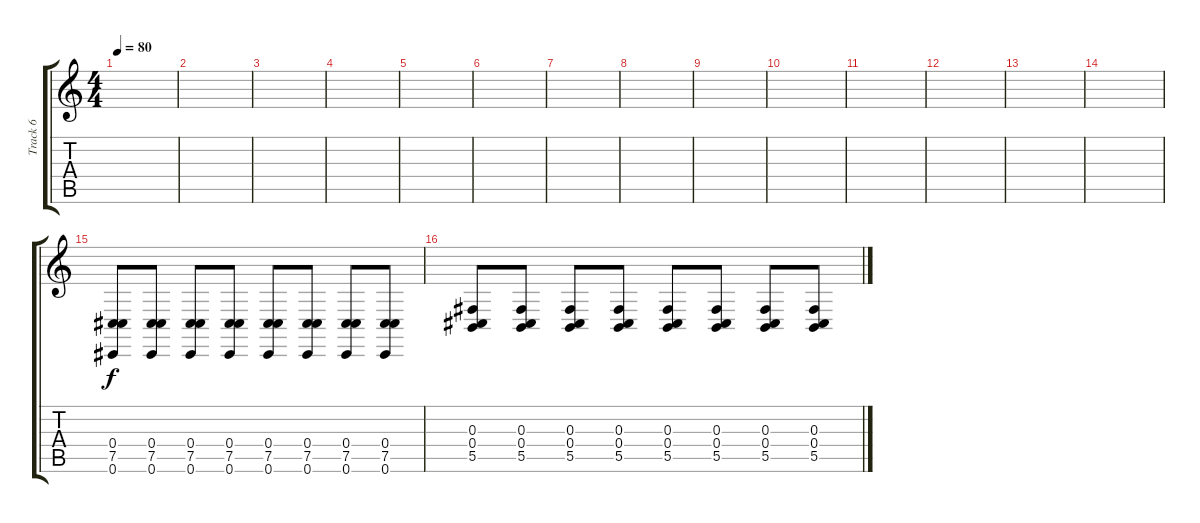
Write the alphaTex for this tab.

\track ("Track 6" "Track 6") {instrument acousticgrandpiano}
\staff {score tabs}
\tuning (Db4 Bb3 Gb3 Db3 Gb2 Db2) {hide}
\ts (4 4)
\tempo 80
\clef g2
\ks c
|
|
|
|
|
|
|
|
|
|
|
|
|
|
(0.4 7.5 0.6).8 (0.4 7.5 0.6).8 (0.4 7.5 0.6).8 (0.4 7.5 0.6).8 (0.4 7.5 0.6).8 (0.4 7.5 0.6).8 (0.4 7.5 0.6).8 (0.4 7.5 0.6).8 |
(0.3 0.4 5.5).8 (0.3 0.4 5.5).8 (0.3 0.4 5.5).8 (0.3 0.4 5.5).8 (0.3 0.4 5.5).8 (0.3 0.4 5.5).8 (0.3 0.4 5.5).8 (0.3 0.4 5.5).8
